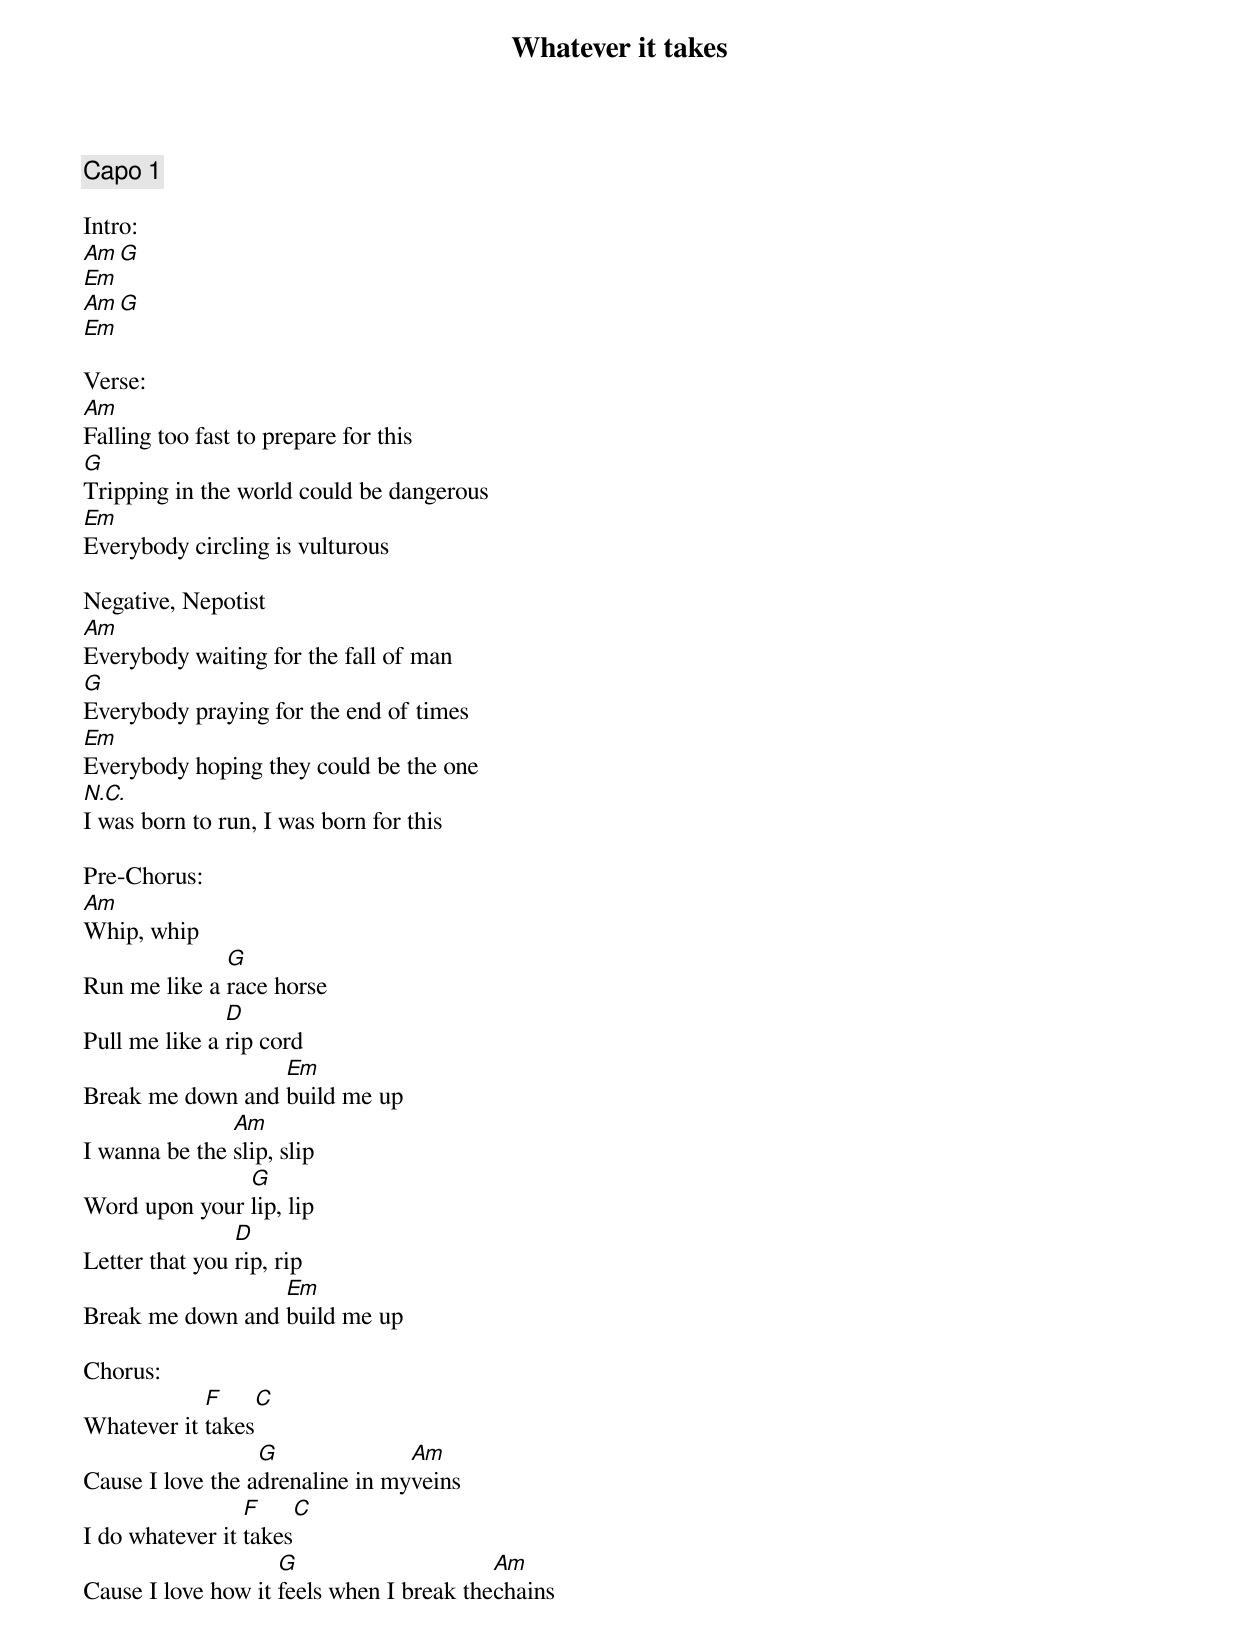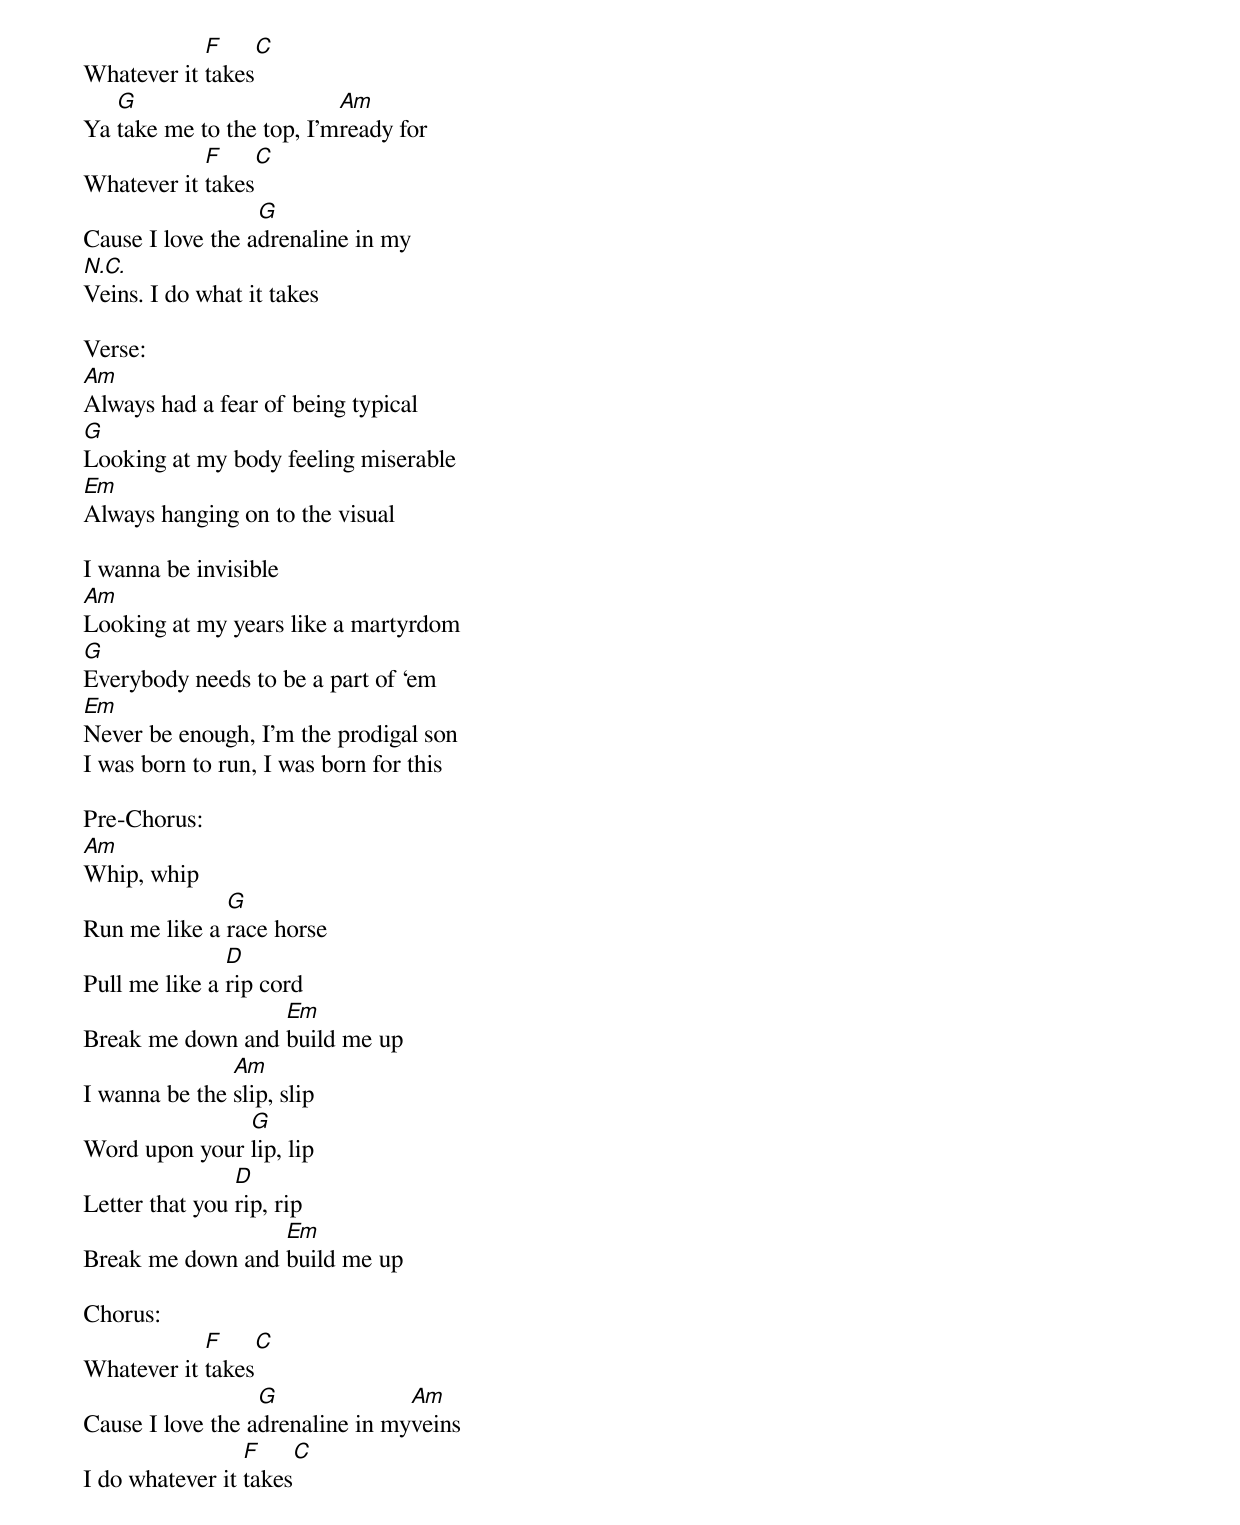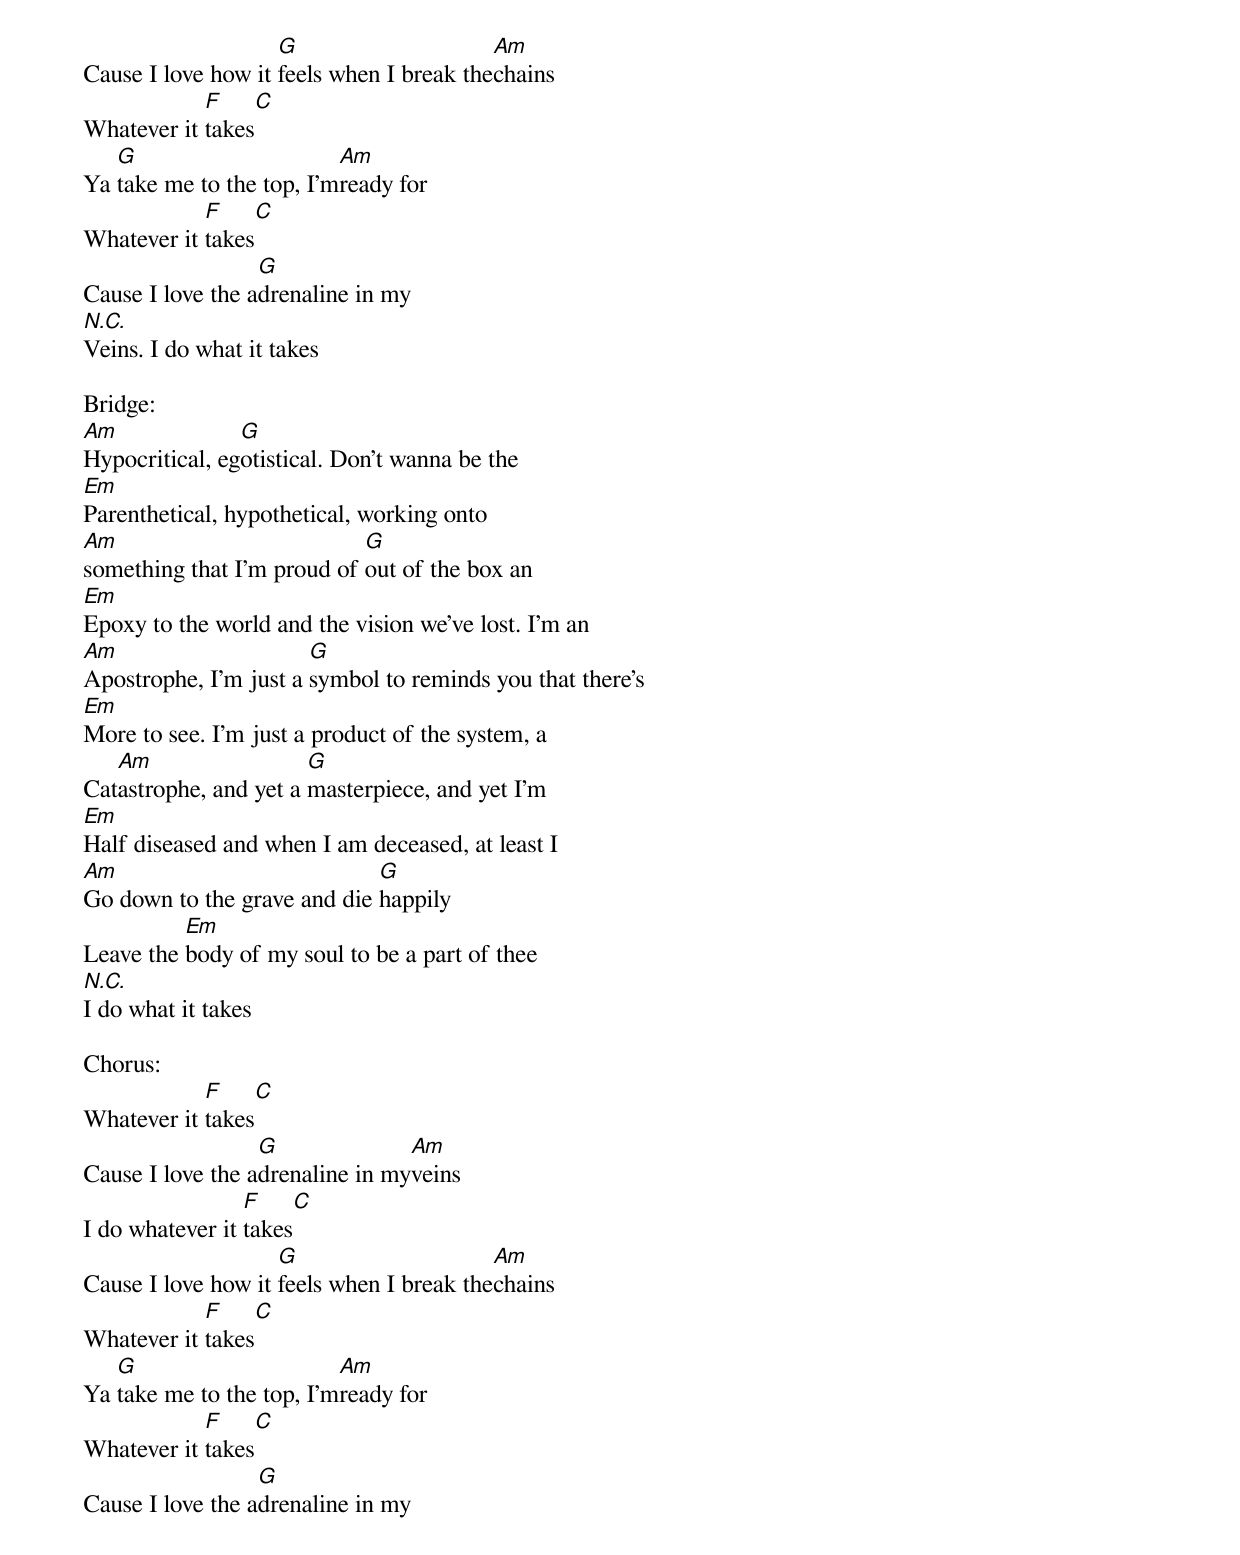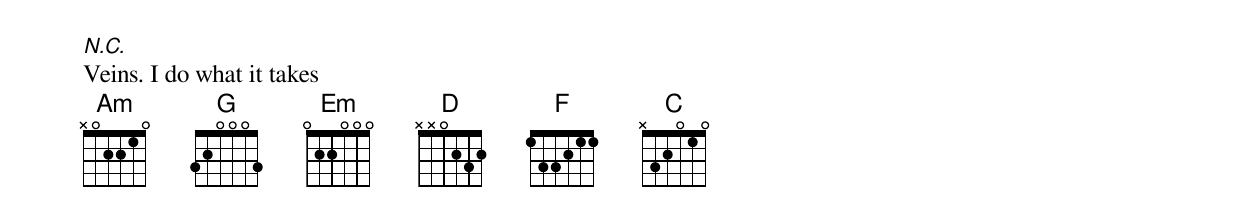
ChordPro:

{title:Whatever it takes}
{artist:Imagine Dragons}
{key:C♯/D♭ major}
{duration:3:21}
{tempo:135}
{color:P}

{comment: Capo 1}

Intro:
[Am][G]
[Em]
[Am][G]
[Em]

Verse:
[Am]Falling too fast to prepare for this
[G]Tripping in the world could be dangerous
[Em]Everybody circling is vulturous

Negative, Nepotist
[Am]Everybody waiting for the fall of man
[G]Everybody praying for the end of times
[Em]Everybody hoping they could be the one
[N.C.]I was born to run, I was born for this

Pre-Chorus:
[Am]Whip, whip
Run me like a [G]race horse
Pull me like a [D]rip cord
Break me down and [Em]build me up
I wanna be the [Am]slip, slip
Word upon your [G]lip, lip
Letter that you [D]rip, rip
Break me down and [Em]build me up

Chorus:
Whatever it [F]takes[C]
Cause I love the a[G]drenaline in my[Am]veins
I do whatever it [F]takes[C]
Cause I love how it [G]feels when I break the[Am]chains
Whatever it [F]takes[C]
Ya [G]take me to the top, I’m[Am]ready for
Whatever it [F]takes[C]
Cause I love the a[G]drenaline in my
[N.C.]Veins. I do what it takes

Verse:
[Am]Always had a fear of being typical
[G]Looking at my body feeling miserable
[Em]Always hanging on to the visual

I wanna be invisible
[Am]Looking at my years like a martyrdom
[G]Everybody needs to be a part of ‘em
[Em]Never be enough, I'm the prodigal son
I was born to run, I was born for this

Pre-Chorus:
[Am]Whip, whip
Run me like a [G]race horse
Pull me like a [D]rip cord
Break me down and [Em]build me up
I wanna be the [Am]slip, slip
Word upon your [G]lip, lip
Letter that you [D]rip, rip
Break me down and [Em]build me up

Chorus:
Whatever it [F]takes[C]
Cause I love the a[G]drenaline in my[Am]veins
I do whatever it [F]takes[C]
Cause I love how it [G]feels when I break the[Am]chains
Whatever it [F]takes[C]
Ya [G]take me to the top, I’m[Am]ready for
Whatever it [F]takes[C]
Cause I love the a[G]drenaline in my
[N.C.]Veins. I do what it takes

Bridge:
[Am]Hypocritical, eg[G]otistical. Don’t wanna be the
[Em]Parenthetical, hypothetical, working onto
[Am]something that I’m proud of [G]out of the box an
[Em]Epoxy to the world and the vision we’ve lost. I'm an
[Am]Apostrophe, I’m just a [G]symbol to reminds you that there’s
[Em]More to see. I’m just a product of the system, a
Cat[Am]astrophe, and yet a [G]masterpiece, and yet I’m
[Em]Half diseased and when I am deceased, at least I
[Am]Go down to the grave and die [G]happily
Leave the [Em]body of my soul to be a part of thee
[N.C.]I do what it takes

Chorus:
Whatever it [F]takes[C]
Cause I love the a[G]drenaline in my[Am]veins
I do whatever it [F]takes[C]
Cause I love how it [G]feels when I break the[Am]chains
Whatever it [F]takes[C]
Ya [G]take me to the top, I’m[Am]ready for
Whatever it [F]takes[C]
Cause I love the a[G]drenaline in my
[N.C.]Veins. I do what it takes
